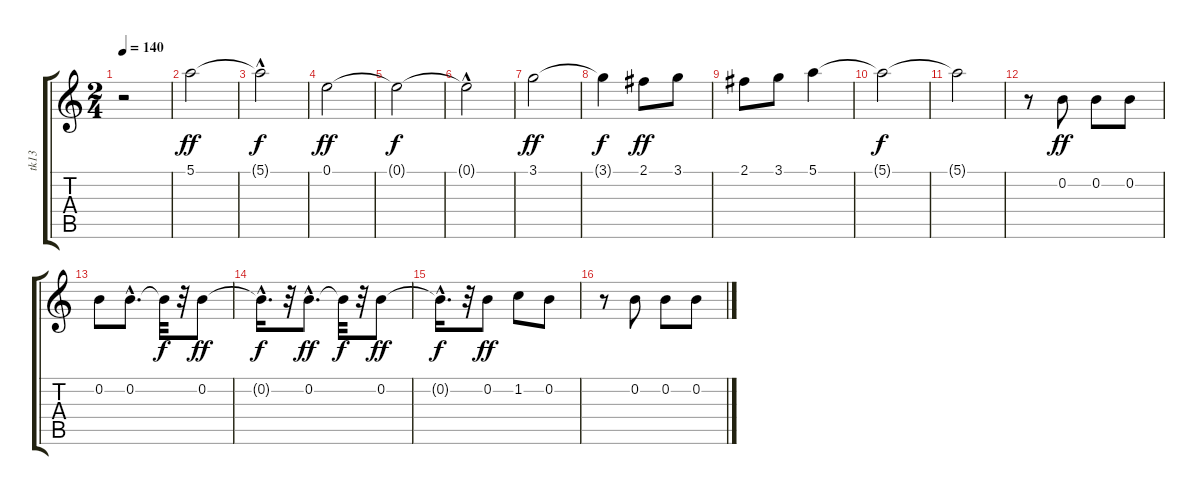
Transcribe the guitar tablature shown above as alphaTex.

\track ("tk13" "tk13") {instrument electricguitarjazz}
\staff {score tabs}
\tuning (E4 B3 G3 D3 A2 E2) {hide}
\ts (2 4)
\tempo 140
\clef g2
\ks c
r.2{dy f} |
5.1.2{dy ff} |
5.1{hac t}.2{dy f} |
0.1.2{dy ff} |
0.1{t}.2{dy f} |
0.1{hac t}.2 |
3.1.2{dy ff} |
3.1{t}.4{dy f} 2.1.8{dy ff} 3.1.8 |
2.1.8 3.1.8 5.1.4 |
5.1{t}.2{dy f} |
5.1{t}.2 |
r.8 0.2.8{dy ff} 0.2.8 0.2.8 |
0.2.8 0.2{hac}.8{d} 0.2{t}.32{dy f} r.32 0.2.8{dy ff} |
0.2{hac t}.16{d dy f} r.32 0.2{hac}.8{d dy ff} 0.2{t}.32{dy f} r.32 0.2.8{dy ff} |
0.2{hac t}.16{d dy f} r.32 0.2.8{dy ff} 1.2.8 0.2.8 |
r.8 0.2.8 0.2.8 0.2.8
